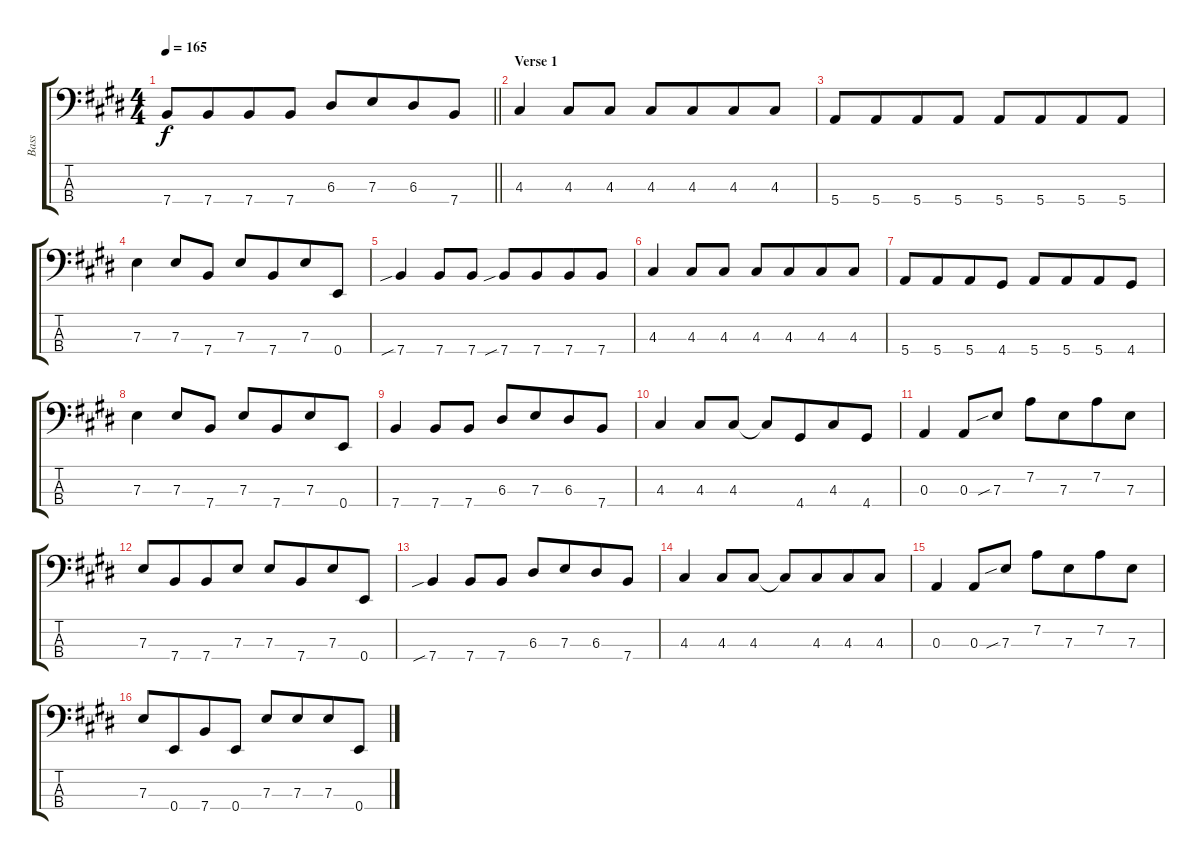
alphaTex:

\track ("Bass" "Bass") {instrument electricbassfinger}
\staff {score tabs}
\tuning (G2 D2 A1 E1) {hide}
\ts (4 4)
\tempo 165
\clef f4
\barLineRight lightlight
\ks e
7.4.8{dy f} 7.4.8{beam merge} 7.4.8 7.4.8 6.3.8{beam Up} 7.3.8{beam Up beam merge} 6.3.8{beam Up} 7.4.8{beam Up} |
\section ("" "Verse 1")
4.3.4 4.3.8 4.3.8 4.3.8 4.3.8{beam merge} 4.3.8 4.3.8 |
5.4.8 5.4.8{beam merge} 5.4.8 5.4.8 5.4.8 5.4.8{beam merge} 5.4.8 5.4.8 |
7.3.4 7.3.8{beam Up} 7.4.8{beam Up} 7.3.8 7.4.8{beam merge} 7.3.8 0.4.8 |
7.4{sib}.4 7.4.8 7.4.8 7.4{sib}.8 7.4.8{beam merge} 7.4.8 7.4.8 |
4.3.4 4.3.8 4.3.8 4.3.8 4.3.8{beam merge} 4.3.8 4.3.8 |
5.4.8 5.4.8{beam merge} 5.4.8 4.4.8 5.4.8 5.4.8{beam merge} 5.4.8 4.4.8 |
7.3.4 7.3.8{beam Up} 7.4.8{beam Up} 7.3.8 7.4.8{beam merge} 7.3.8 0.4.8 |
7.4.4{beam merge} 7.4.8 7.4.8 6.3.8{beam Up} 7.3.8{beam Up beam merge} 6.3.8{beam Up} 7.4.8{beam Up} |
4.3.4 4.3.8 4.3.8 4.3{t}.8 4.4.8{beam merge} 4.3.8 4.4.8 |
0.3.4 0.3.8 7.3{sib}.8 7.2.8 7.3.8{beam merge} 7.2.8 7.3.8 |
7.3.8{beam Up} 7.4.8{beam Up beam merge} 7.4.8{beam Up} 7.3.8{beam Up} 7.3.8 7.4.8{beam merge} 7.3.8 0.4.8 |
7.4{sib}.4{beam merge} 7.4.8 7.4.8 6.3.8{beam Up} 7.3.8{beam Up beam merge} 6.3.8{beam Up} 7.4.8{beam Up} |
4.3.4 4.3.8 4.3.8 4.3{t}.8 4.3.8{beam merge} 4.3.8 4.3.8 |
0.3.4 0.3.8 7.3{sib}.8 7.2.8 7.3.8{beam merge} 7.2.8 7.3.8 |
7.3.8 0.4.8{beam merge} 7.4.8 0.4.8 7.3.8 7.3.8{beam merge} 7.3.8 0.4.8
